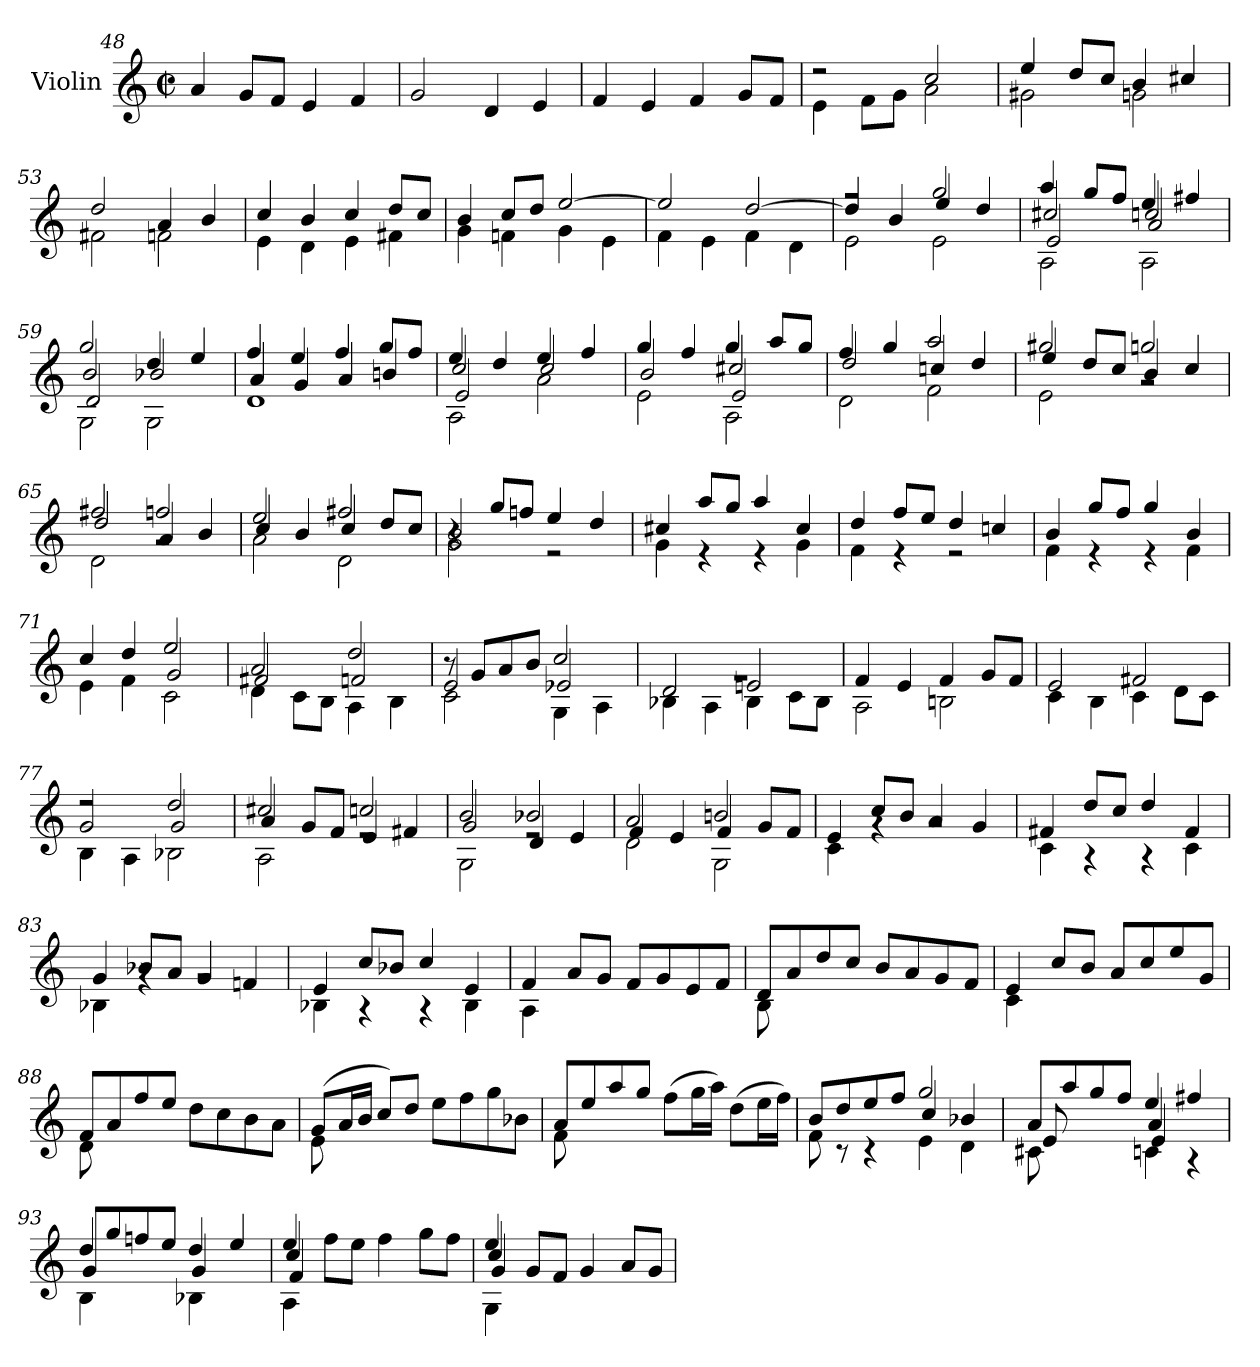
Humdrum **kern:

**kern
*part1
*staff1
*I"Violin
*I'Vln.
*clefG2
*k[]
*M2/2
*met(c|)
=48
4a/
8g/L
8f/J
4e/
4f/
=49
2g/
4d/
4e/
=50
4f/
4e/
4f/
8g/L
8f/J
=51
*^
2r	4e\
.	8f\L
.	8g\J
2cc/	2a\
=52	=52
4ee/	2g#X\
8dd/L	.
8cc/J	.
4b/	2gn\
4cc#X/	.
=53	=53
2dd/	2f#X\
4a/	2fn\
4b/	.
=54	=54
4cc/	4e\
4b/	4d\
4cc/	4e\
8dd/L	4f#X\
8cc/J	.
=55	=55
4b/	4g\
8cc/L	4fn\
8dd/J	.
[2ee/	4g\
.	4e\
=56	=56
2ee/]	4f\
.	4e\
[2dd/	4f\
.	4d\
!!LO:LB:g=z	!!
=57	=57
*	*^
2rff	2e\	4dd/]
.	.	4b/
2gg/	2e\	4ee/
.	.	4dd/
=58	=58	=58
*	*	*^
4aa/	2A\	2cc#X/	2e/
8gg/L	.	.	.
8ff/J	.	.	.
4ee/	2A\	2ccn/	2a/
4ff#X/	.	.	.
=59	=59	=59	=59
2gg/	2G\	2b/	2d/
4dd/	2G\	2b-X/	2ryy
4ee/	.	.	.
*	*	*v	*v
=60	=60	=60
4ff/	1d	4a/
4ee/	.	4g/
4ff/	.	4a/
8gg/L	.	4bn/
8ff/J	.	.
=61	=61	=61
*	*	*^
4ee/	2A\	2cc/	2e/
4dd/	.	.	.
4ee/	2a\	2cc/	2ryy
4ff/	.	.	.
=62	=62	=62	=62
4gg/	2e\	2b/	2ryy
4ff/	.	.	.
4gg/	2A\	2cc#X/	2e/
8aa/L	.	.	.
8gg/J	.	.	.
*	*	*v	*v
=63	=63	=63
4ff/	2d\	2dd/
4gg/	.	.
2aa/	2f\	4ccn/
.	.	4dd/
=64	=64	=64
2gg#X/	2e\	4ee/
.	.	8dd/L
.	.	8cc/J
2ggn/	2rg	4b/
.	.	4cc/
!!LO:LB:g=z	!!	!!
=65	=65	=65
2ff#X/	2d\	2dd/
2ffn/	2rg	4a/
.	.	4b/
=66	=66	=66
2ee/	2a\	4cc/
.	.	4b/
2ff#X/	2d\	4cc/
.	.	8dd/L
.	.	8cc/J
=67	=67	=67
4r	2g\	2b/
8gg/L	.	.
8ffn/J	.	.
4ee/	2r	2ryy
4dd/	.	.
*	*v	*v
=68	=68
4cc#X/	4g\
8aa/L	4r
8gg/J	.
4aa/	4r
4cc#/	4g\
=69	=69
4dd/	4f\
8ff/L	4r
8ee/J	.
4dd/	2r
4ccn/	.
=70	=70
4b/	4f\
8gg/L	4r
8ff/J	.
4gg/	4r
4b/	4f\
=71	=71
*	*^
4cc/	4e\	2ryy
4dd/	4f\	.
2ee/	2c\	2g/
=72	=72	=72
2a/	4d\	2f#X/
.	8c\L	.
.	8B\J	.
2dd/	4A\	2fn/
.	4B\	.
!!LO:LB:g=z	!!	!!
=73	=73	=73
8r	2c\	2e/
8g/L	.	.
8a/	.	.
8b/J	.	.
2cc/	4G\	2e-X/
.	4A\	.
=74	=74	=74
1rg	4B-X\	2d/
.	4A\	.
.	4B-\	2en/
.	8c\L	.
.	8B-\J	.
*	*v	*v
=75	=75
4f/	2A\
4e/	.
4f/	2Bn\
8g/L	.
8f/J	.
=76	=76
2e/	4c\
.	4B\
2f#X/	4c\
.	8d\L
.	8c\J
=77	=77
*	*^
2rdd	4B\	2g/
.	4A\	.
2dd/	2B-X\	2g/
=78	=78	=78
2cc#X/	2A\	4a/
.	.	8g/L
.	.	8f/J
2ccn/	2re	4e/
.	.	4f#X/
=79	=79	=79
2b/	2G\	2g/
2b-X/	2re	4d/
.	.	4e/
!!LO:LB:g=z	!!	!!
=80	=80	=80
2a/	2d\	4f/
.	.	4e/
2bn/	2G\	4f/
.	.	8g/L
.	.	8f/J
*	*v	*v
=81	=81
4e/	4c\
8cc/L	4rg
8b/J	.
4a/	2rg
4g/	.
=82	=82
4f#X/	4c\
8dd/L	4r
8cc/J	.
4dd/	4r
4f#/	4c\
=83	=83
4g/	4B-X\
8b-X/L	4rg
8a/J	.
4g/	2rg
4fn/	.
=84	=84
4e/	4B-X\
8cc/L	4r
8b-X/J	.
4cc/	4r
4e/	4B-\
=85	=85
4f/	4A\
8a/L	4ryy
8g/J	.
8f/L	2ryy
8g/	.
8e/	.
8f/J	.
=86	=86
8d/L	8B\
8a/	8ryy
8dd/	4ryy
8cc/J	.
8b/L	2ryy
8a/	.
8g/	.
8f/J	.
!!LO:LB:g=z	!!
=87	=87
4e/	4c\
8cc/L	4ryy
8b/J	.
8a/L	2ryy
8cc/	.
8ee/	.
8g/J	.
=88	=88
8f/L	8d\
8a/	8ryy
8ff/	4ryy
8ee/J	.
8dd\L	2ryy
8cc\	.
8b\	.
8a\J	.
=89	=89
(8g/L	8e\
16a/L	8ryy
16b/JJ	.
8cc/L)	4ryy
8dd/J	.
8ee\L	2ryy
8ff\	.
8gg\	.
8b-X\J	.
=90	=90
8a/L	8f\
8ee/	8ryy
8aa/	4ryy
8gg/J	.
(>8ff\L	2ryy
16gg\L	.
16aa\JJ)	.
(>8dd\L	.
16ee\L	.
16ff\JJ)	.
=91	=91
*	*^
8b/L	8f\	2ryy
8dd/	8r	.
8ee/	4r	.
8ff/J	.	.
2gg/	4e\	4cc/
.	4d\	4b-X/
=92	=92	=92
*	*	*^
8a/L	8c#X\	8e/	2ryy
8aa/	8ryy	8ryy	.
8gg/	4ryy	4ryy	.
8ff/J	.	.	.
4ee/	4cn\	4a/	4e/
4ff#X/	4r	4ryy	4ryy
*	*	*v	*v
!!LO:LB:g=z
=93	=93	=93
4dd/	4B\	8g/L
.	.	8gg/
4ryy	4ryy	8ffn/
.	.	8ee/J
4dd/	4B-X\	4g/
4ee/	4ryy	4ryy
=94	=94	=94
*	*	*^
4ee/	4A\	4cc/	4f/
8ff\L	4ryy	4ryy	4ryy
8ee\J	.	.	.
4ff\	2ryy	2ryy	2ryy
8gg\L	.	.	.
8ff\J	.	.	.
=95	=95	=95	=95
4ee/	4G\	4cc/	4g/
8g/L	4ryy	4ryy	4ryy
8f/J	.	.	.
4g/	2ryy	2ryy	2ryy
8a/L	.	.	.
8g/J	.	.	.
*v	*v	*v	*v
=
*-
